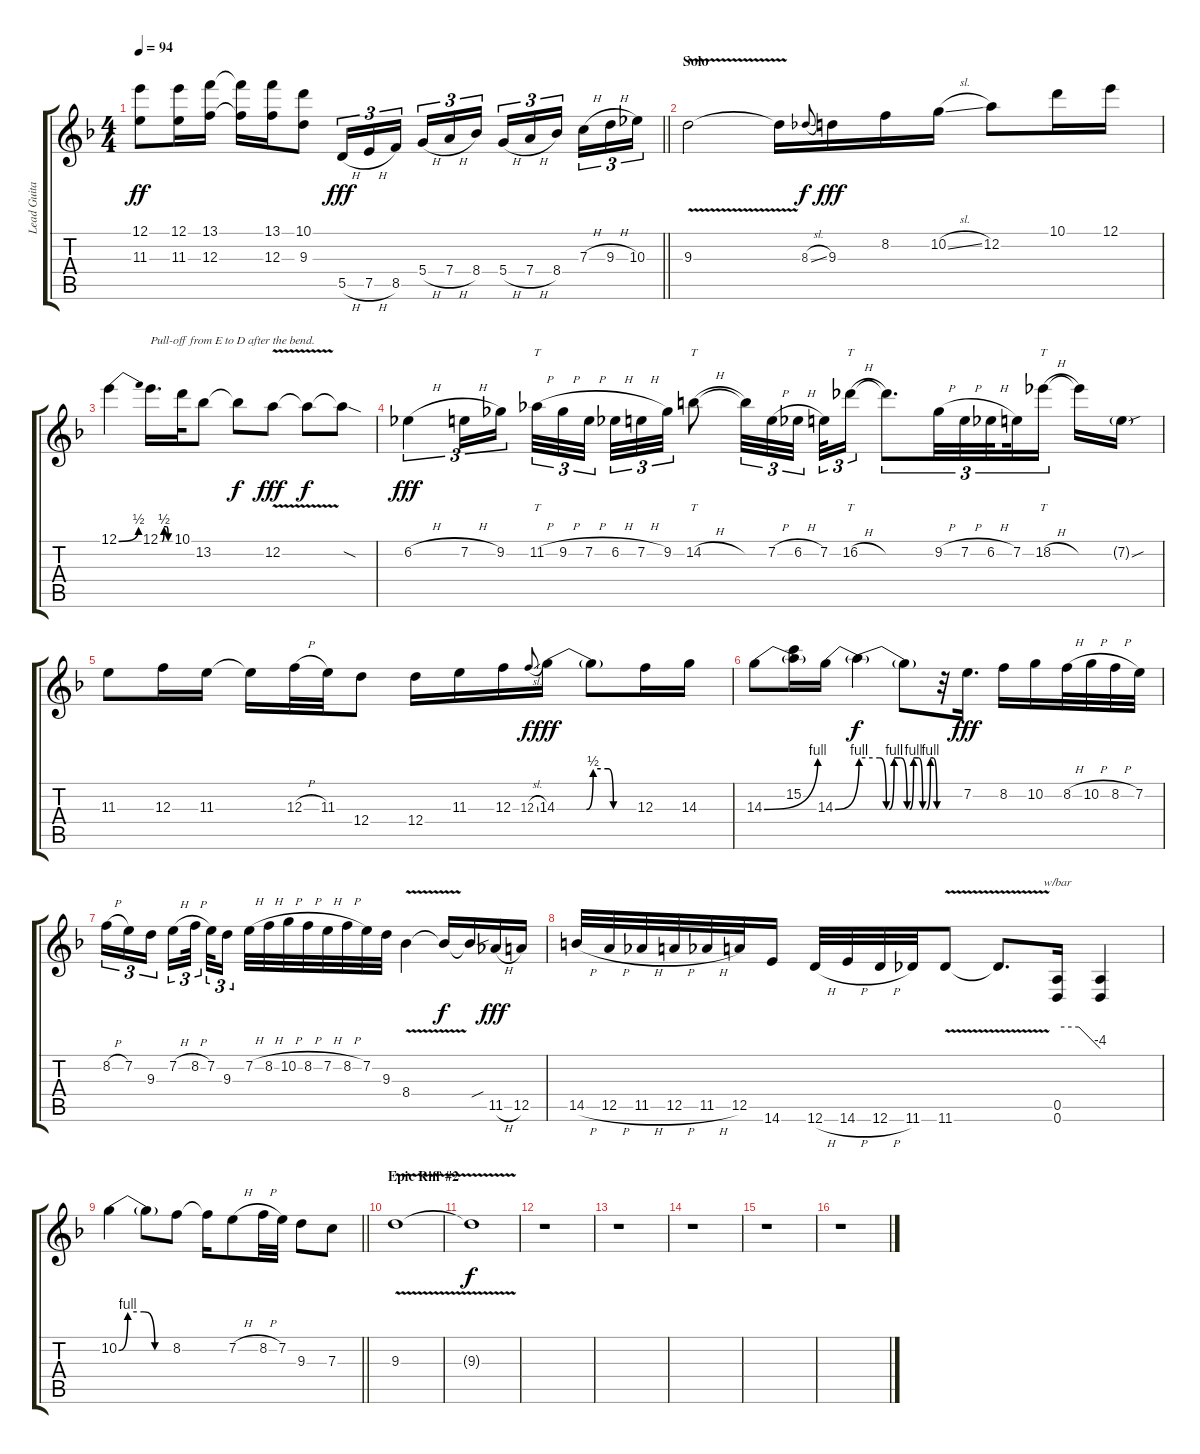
\track ("Lead Guitar" "Lead Guita") {instrument distortionguitar}
\staff {score tabs}
\tuning (E4 A3 F3 D3 A2 D2) {hide}
\ts (4 4)
\tempo 94
\clef g2
\barLineRight lightlight
\ks dminor
(12.1 11.3).8{dy ff} (12.1 11.3).16 (13.1 12.3).16 (13.1{t} 12.3{t}).16 (13.1 12.3).16 (10.1 9.3).8 5.5{h}.16{tu (3 2) dy fff volume 16 instrument overdrivenguitar} 7.5{h}.16{tu (3 2)} 8.5.16{tu (3 2) beam splitsecondary} 5.4{h}.16{tu (3 2)} 7.4{h}.16{tu (3 2)} 8.4.16{tu (3 2)} 5.4{h}.16{tu (3 2)} 7.4{h}.16{tu (3 2)} 8.4.16{tu (3 2) beam splitsecondary} 7.3{h}.16{tu (3 2)} 9.3{h}.16{tu (3 2)} 10.3.16{tu (3 2)} |
\section ("" "Solo")
9.3{v}.2 9.3{t}.16 8.3{sl}.8{gr onbeat dy f} 9.3.16{dy fff} 8.2.16 10.2{sl}.16 12.2.8 10.1.16 12.1.16 |
12.1{be (bend 0 0 60 2)}.4 12.1{be (custom 0 0 12 0 23 2 38 2 47 0 60 0)}.16{d txt "Pull-off from E to D after the bend."} 10.1.32 13.2.8 13.2{t}.8{dy f} 12.2{v}.8{dy fff} 12.2{t}.8{dy f} 12.2{sod t}.8 |
6.2{h}.4{tu (3 2) dy fff} 7.2{h}.16{tu (3 2)} 9.2.16{tu (3 2)} 11.2{h}.32{tt tu (3 2)} 9.2{h}.32{tu (3 2)} 7.2{h}.32{tu (3 2) beam splitsecondary} 6.2{h}.32{tu (3 2)} 7.2{h}.32{tu (3 2)} 9.2.32{tu (3 2)} 14.2{h}.8{tt} 14.2{t}.32{tu (3 2)} 7.2{h}.32{tu (3 2)} 6.2{h}.32{tu (3 2) beam splitsecondary} 7.2.32{tu (3 2)} 16.2{h}.16{tt tu (3 2)} 16.2{t}.8{d tu (3 2)} 9.2{h}.32{tu (3 2)} 7.2{h}.32{tu (3 2)} 6.2{h}.32{tu (3 2) beam splitsecondary} 7.2.32{tu (3 2)} 18.2{h}.16{tt tu (3 2) beam splitsecondary} 18.2{t}.16 7.2{sou g}.16 |
11.3.8 12.3.16 11.3.16 11.3{t}.16 12.3{h}.32 11.3.32 12.4.8 12.4.16 11.3.16 12.3.16 12.3{sl}.8{gr onbeat dy f} 14.3{be (custom 0 0 22 0 27 2 38 2 42 0 60 0)}.16{dy fff} 14.3{t}.8 12.3.16 14.3.16 |
14.3{be (bend 0 0 60 4)}.8 (15.2 14.3{t}).16 14.3{be (bend 0 0 60 4)}.16 14.3{be (custom 0 4 16 4 21 0 23 0 27 4 32 4 37 0 39 0 42 4 46 4 49 0 52 0 55 4 57 4 60 0) t}.4{dy f} 14.3{t}.8 r.32 7.2.16{d dy fff} 8.2.16 10.2.16 8.2{h}.32 10.2{h}.32 8.2{h}.32 7.2.32 |
8.2{h}.16{tu (3 2)} 7.2.16{tu (3 2)} 9.3.16{tu (3 2) beam splitsecondary} 7.2{h}.16{tu (3 2)} 8.2{h}.32{tu (3 2) beam splitsecondary} 7.2.32{tu (3 2)} 9.3.16{tu (3 2)} 7.2{h}.32 8.2{h}.32 10.2{h}.32 8.2{h}.32 7.2{h}.32 8.2{h}.32 7.2.32 9.3.32 8.4{v}.4 8.4{t}.16{dy f} 8.4{sou t}.16 11.5{h}.16{dy fff} 12.5.16 |
14.5{h}.32 12.5{h}.32 11.5{h}.32 12.5{h}.32 11.5{h}.32 12.5.32 14.6.16 12.6{h}.32 14.6{h}.32 12.6{h}.32 11.6.32 11.6{v}.8 11.6{t}.8{d} (0.5 0.6).16{tbe (custom default 0 0 30 0 60 -16)} (0.5{t} 0.6{t}).4 |
\barLineRight lightlight
10.2{be (custom 0 0 10 4 28 4 40 0 60 0)}.4 10.2{t}.8 8.2.8 8.2{t}.16 7.2{h}.8 8.2{h}.32 7.2.32 9.3.8 7.3.8 |
\section ("" "Epic Riff #2")
9.3{v}.1{volume 9} |
9.3{t}.1{dy f volume 0} |
r.1 |
r.1 |
r.1 |
r.1 |
r.1
